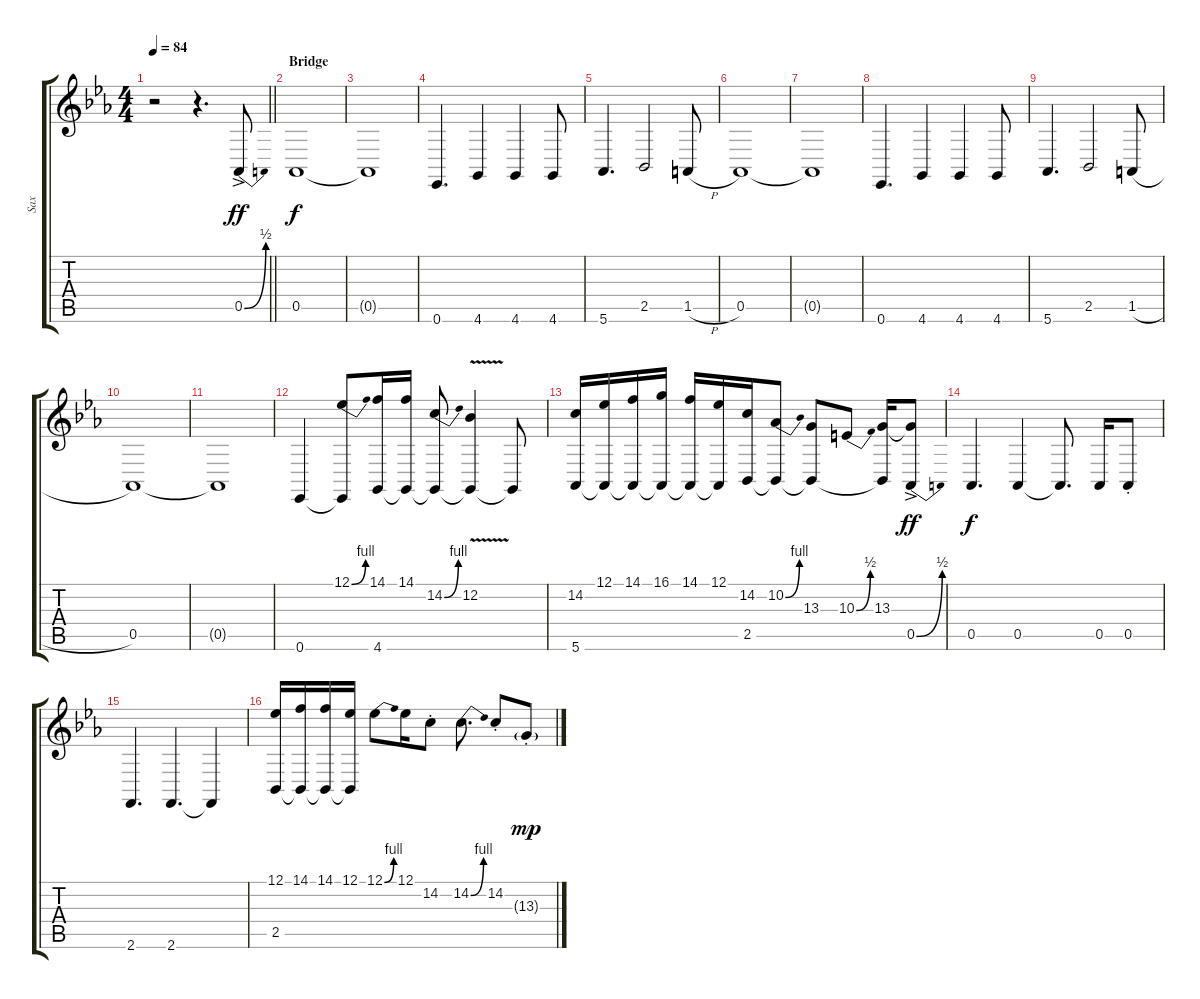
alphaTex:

\track ("Sax" "Sax") {instrument tenorsax}
\staff {score tabs}
\tuning (Eb4 Bb3 Gb3 Db3 Ab2 Eb2) {hide}
\ts (4 4)
\tempo 84
\clef g2
\barLineRight lightlight
\ks eb
r.2{dy f volume 11} r.4{d} 0.5{be (bend 0 0 60 2) ac}.8{dy ff} |
\section ("" "Bridge")
0.5.1{dy f} |
0.5{t}.1 |
0.6.4{d} 4.6.4 4.6.4 4.6.8 |
5.6.4{d} 2.5.2 1.5{h}.8 |
0.5.1 |
0.5{t}.1 |
0.6.4{d} 4.6.4 4.6.4 4.6.8 |
5.6.4{d} 2.5.2 1.5{h}.8 |
0.5.1 |
0.5{t}.1 |
0.6.4 (12.1{be (bend 0 0 60 4)} 0.6{t}).8 (14.1 4.6).16 (14.1 4.6{t}).16 (14.2{be (bend 0 0 60 4)} 4.6{t}).8 (12.2{v} 4.6{t}).4 4.6{t}.8 |
(14.2 5.6).16 (12.1 5.6{t}).16 (14.1 5.6{t}).16 (16.1 5.6{t}).16 (14.1 5.6{t}).16 (12.1 5.6{t}).16 (14.2 2.5).16 (10.2{be (bend 0 0 60 4)} 2.5{t}).8 (13.3 2.5{t}).8 10.3{be (bend 0 0 60 2)}.8 (13.3 2.5{t}).16 (13.3{t} 0.5{be (bend 0 0 60 2) ac}).8{dy ff} |
0.5.4{d dy f} 0.5.4 0.5{t}.8{d} 0.5.16 0.5{st}.8 |
2.6.4{d} 2.6.4{d} 2.6{t}.4 |
(12.1 2.5).16 (14.1 2.5{t}).16 (14.1 2.5{t}).16 (12.1 2.5{t}).16 12.1{be (bend 0 0 60 4)}.8 12.1.16 14.2{st}.8 14.2{be (bend 0 0 60 4)}.8{d} 14.2{st}.8 13.3{g st}.8{dy mp}
